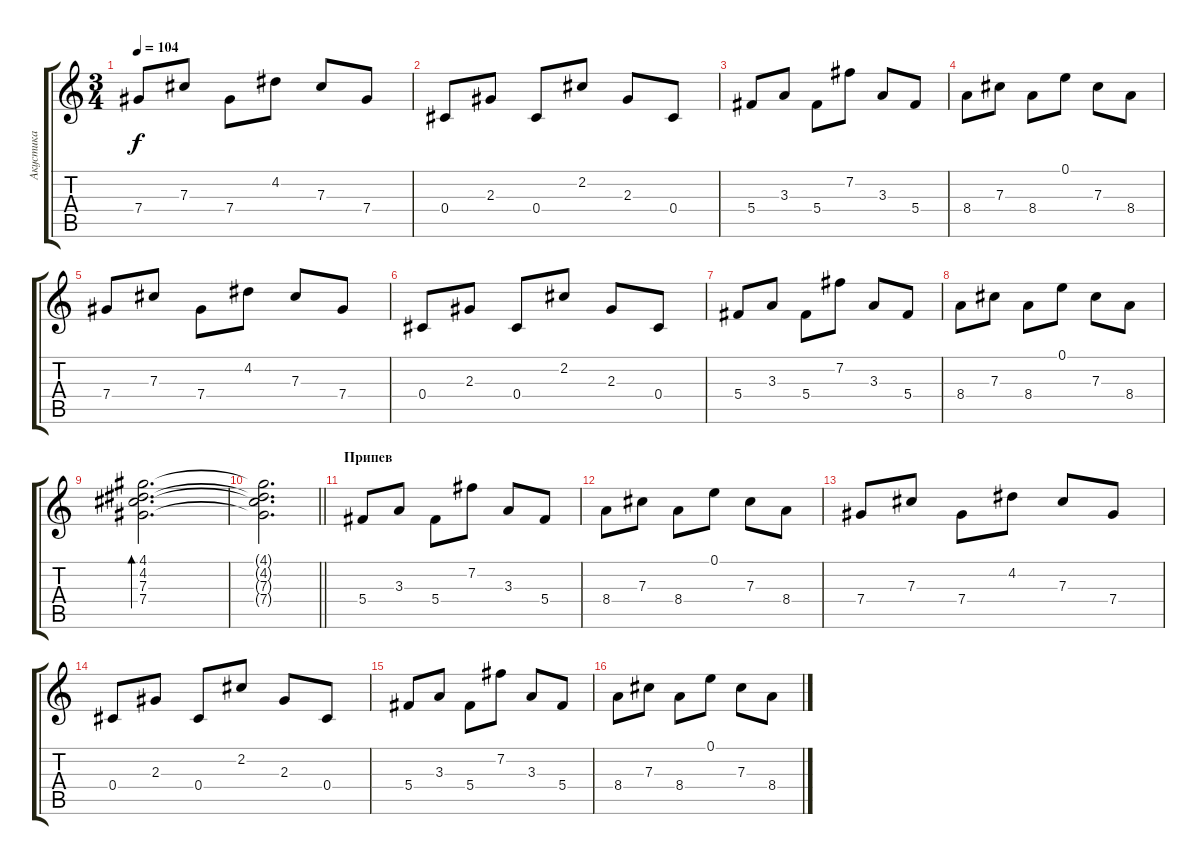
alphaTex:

\track ("Акустика" "Акустика") {instrument acousticguitarsteel}
\staff {score tabs}
\tuning (E4 B3 Gb3 Db3 A2 E2) {hide}
\ts (3 4)
\tempo 104
\clef g2
\ks c
7.4.8{dy f} 7.3.8 7.4.8 4.2.8 7.3.8 7.4.8 |
0.4.8 2.3.8 0.4.8 2.2.8 2.3.8 0.4.8 |
5.4.8 3.3.8 5.4.8 7.2.8 3.3.8 5.4.8 |
8.4.8 7.3.8 8.4.8 0.1.8 7.3.8 8.4.8 |
7.4.8 7.3.8 7.4.8 4.2.8 7.3.8 7.4.8 |
0.4.8 2.3.8 0.4.8 2.2.8 2.3.8 0.4.8 |
5.4.8 3.3.8 5.4.8 7.2.8 3.3.8 5.4.8 |
8.4.8 7.3.8 8.4.8 0.1.8 7.3.8 8.4.8 |
(4.1 4.2 7.3 7.4).2{d bd 120} |
\barLineRight lightlight
(4.1{t} 4.2{t} 7.3{t} 7.4{t}).2{d} |
\section ("" "Припев")
5.4.8 3.3.8 5.4.8 7.2.8 3.3.8 5.4.8 |
8.4.8 7.3.8 8.4.8 0.1.8 7.3.8 8.4.8 |
7.4.8 7.3.8 7.4.8 4.2.8 7.3.8 7.4.8 |
0.4.8 2.3.8 0.4.8 2.2.8 2.3.8 0.4.8 |
5.4.8 3.3.8 5.4.8 7.2.8 3.3.8 5.4.8 |
8.4.8 7.3.8 8.4.8 0.1.8 7.3.8 8.4.8
